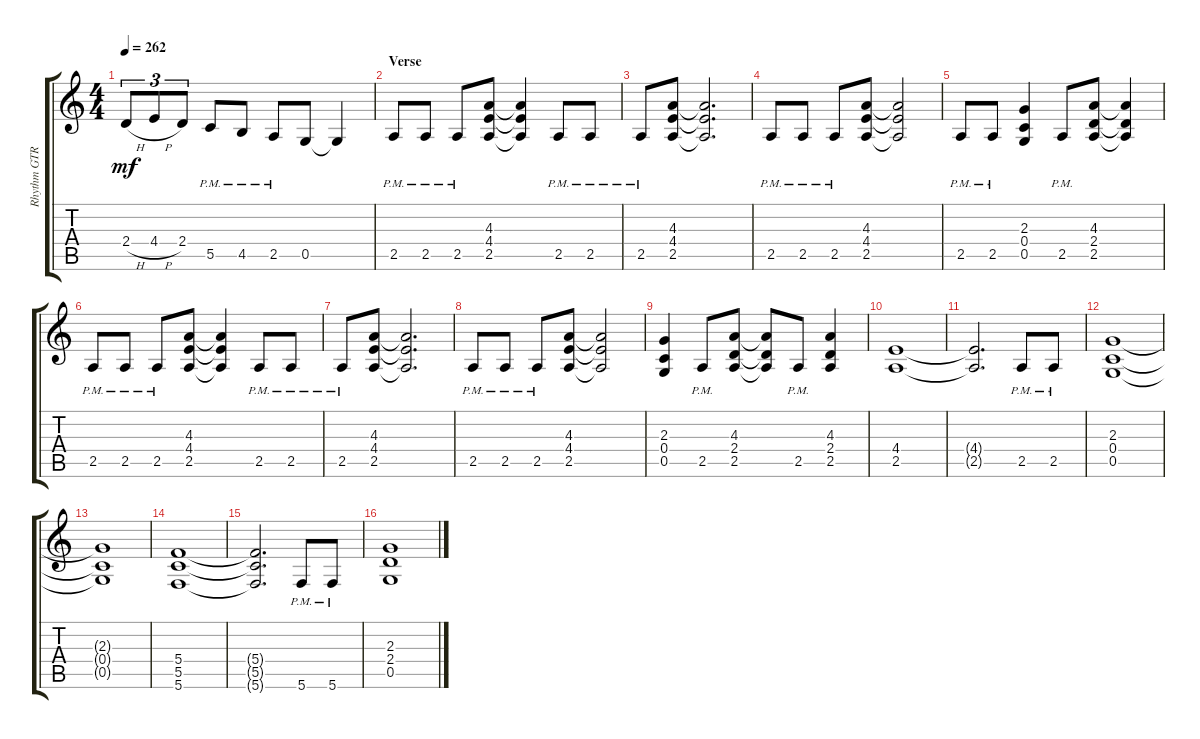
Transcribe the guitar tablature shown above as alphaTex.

\track ("Rhythm GTR 2" "Rhythm GTR") {instrument distortionguitar}
\staff {score tabs}
\tuning (D4 A3 F3 C3 G2 C2) {hide}
\ts (4 4)
\tempo 262
\clef g2
\ks aminor
2.4{h}.8{tu (3 2) dy mf} 4.4{h}.8{tu (3 2)} 2.4.8{tu (3 2)} 5.5{pm}.8 4.5{pm}.8 2.5{pm}.8 0.5.8 0.5{t}.4 |
\section ("" "Verse")
2.5{pm}.8 2.5{pm}.8 2.5{pm}.8 (4.3 4.4 2.5).8 (4.3{t} 4.4{t} 2.5{t}).4 2.5{pm}.8 2.5{pm}.8 |
2.5{pm}.8 (4.3 4.4 2.5).8 (4.3{t} 4.4{t} 2.5{t}).2{d} |
2.5{pm}.8 2.5{pm}.8 2.5{pm}.8 (4.3 4.4 2.5).8 (4.3{t} 4.4{t} 2.5{t}).2 |
2.5{pm}.8 2.5{pm}.8 (2.3 0.4 0.5).4 2.5{pm}.8 (4.3 2.4 2.5).8 (4.3{t} 2.4{t} 2.5{t}).4 |
2.5{pm}.8 2.5{pm}.8 2.5{pm}.8 (4.3 4.4 2.5).8 (4.3{t} 4.4{t} 2.5{t}).4 2.5{pm}.8 2.5{pm}.8 |
2.5{pm}.8 (4.3 4.4 2.5).8 (4.3{t} 4.4{t} 2.5{t}).2{d} |
2.5{pm}.8 2.5{pm}.8 2.5{pm}.8 (4.3 4.4 2.5).8 (4.3{t} 4.4{t} 2.5{t}).2 |
(2.3 0.4 0.5).4 2.5{pm}.8 (4.3 2.4 2.5).8 (4.3{t} 2.4{t} 2.5{t}).8 2.5{pm}.8 (4.3 2.4 2.5).4 |
(4.4 2.5).1 |
(4.4{t} 2.5{t}).2{d} 2.5{pm}.8 2.5{pm}.8 |
(2.3 0.4 0.5).1 |
(2.3{t} 0.4{t} 0.5{t}).1 |
(5.4 5.5 5.6).1 |
(5.4{t} 5.5{t} 5.6{t}).2{d} 5.6{pm}.8 5.6{pm}.8 |
(2.3 2.4 0.5).1
